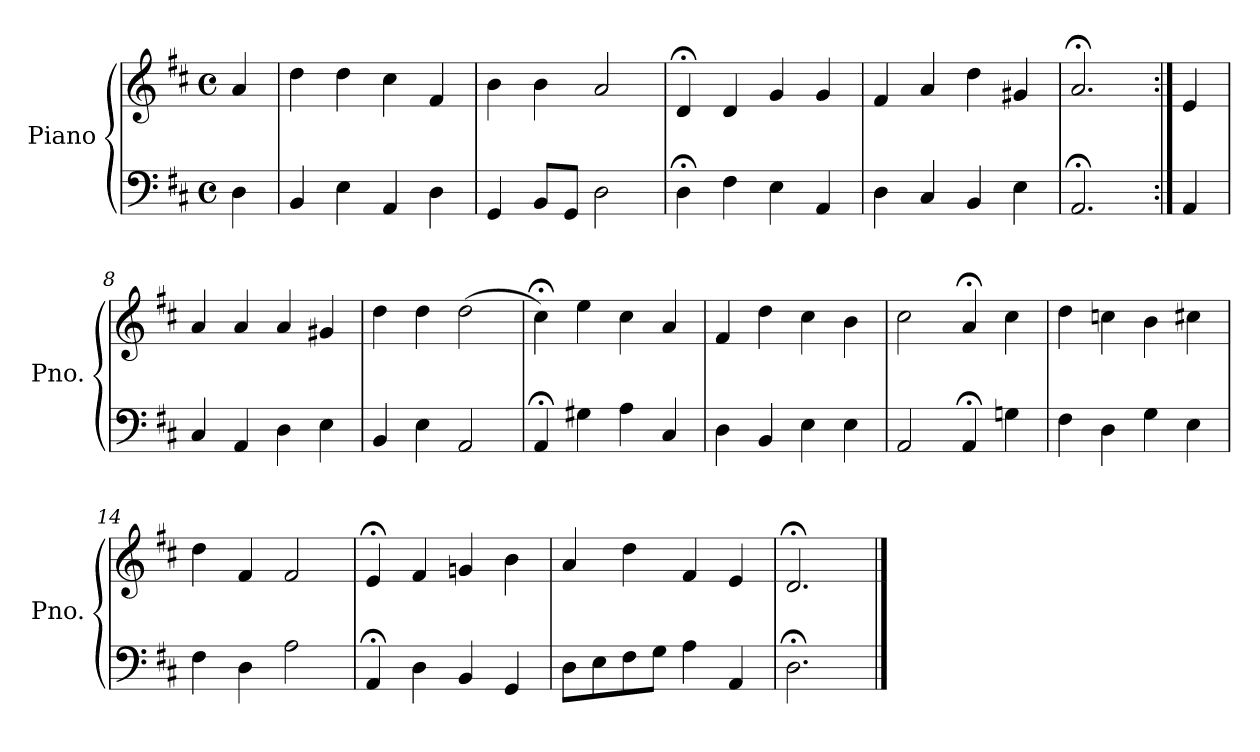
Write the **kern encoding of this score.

**kern	**kern
*part1	*part1
*staff2	*staff1
*I"Piano	*
*I'Pno.	*
*clefF4	*clefG2
*k[f#c#]	*k[f#c#]
*M4/4	*M4/4
*met(c)	*met(c)
=1	=1
4D\	4a/
=2	=2
4BB/	4dd\
4E\	4dd\
4AA/	4cc#\
4D\	4f#/
=3	=3
4GG/	4b\
8BB/L	4b\
8GG/J	.
2D\	2a/
=4	=4
4D;<\	4d;</
4F#\	4d/
4E\	4g/
4AA/	4g/
=5	=5
4D\	4f#/
4C#/	4a/
4BB/	4dd\
4E\	4g#X/
=6	=6
2.AA;</	2.a;</
=7:|!	=7:|!
4AA/	4e/
=8	=8
4C#/	4a/
4AA/	4a/
4D\	4a/
4E\	4g#X/
!!LO:LB:g=z
=9	=9
4BB/	4dd\
4E\	4dd\
2AA/	(2dd\
=10	=10
4AA;</	4cc#;<\)
4G#X\	4ee\
4A\	4cc#\
4C#/	4a/
=11	=11
4D\	4f#/
4BB/	4dd\
4E\	4cc#\
4E\	4b\
=12	=12
2AA/	2cc#\
4AA;</	4a;</
4Gn\	4cc#\
=13	=13
4F#\	4dd\
4D\	4ccn\
4G\	4b\
4E\	4cc#X\
=14	=14
4F#\	4dd\
4D\	4f#/
2A\	2f#/
=15	=15
4AA;</	4e;</
4D\	4f#/
4BB/	4gn/
4GG/	4b\
=16	=16
8D\L	4a/
8E\	.
8F#\	4dd\
8G\J	.
4A\	4f#/
4AA/	4e/
!!LO:LB:g=z
=17	=17
2.D;<\	2.d;</
==	==
*-	*-
